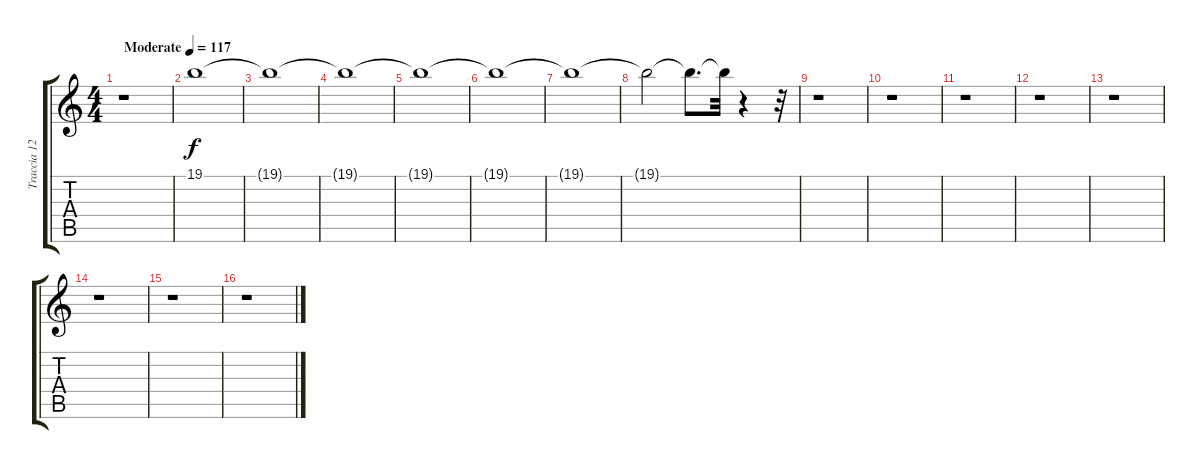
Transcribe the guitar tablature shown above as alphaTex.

\track ("Traccia 12" "Traccia 12") {instrument lead2sawtooth}
\staff {score tabs}
\tuning (E4 B3 G3 D3 A2 E2) {hide}
\ts (4 4)
\tempo (117 "Moderate")
\clef g2
\ks c
r.1{dy f instrument lead2sawtooth} |
19.1.1 |
19.1{t}.1 |
19.1{t}.1 |
19.1{t}.1 |
19.1{t}.1 |
19.1{t}.1 |
19.1{t}.2 19.1{t}.8{d} 19.1{t}.32 r.4 r.32 |
r.1 |
r.1 |
r.1 |
r.1 |
r.1 |
r.1 |
r.1 |
r.1
